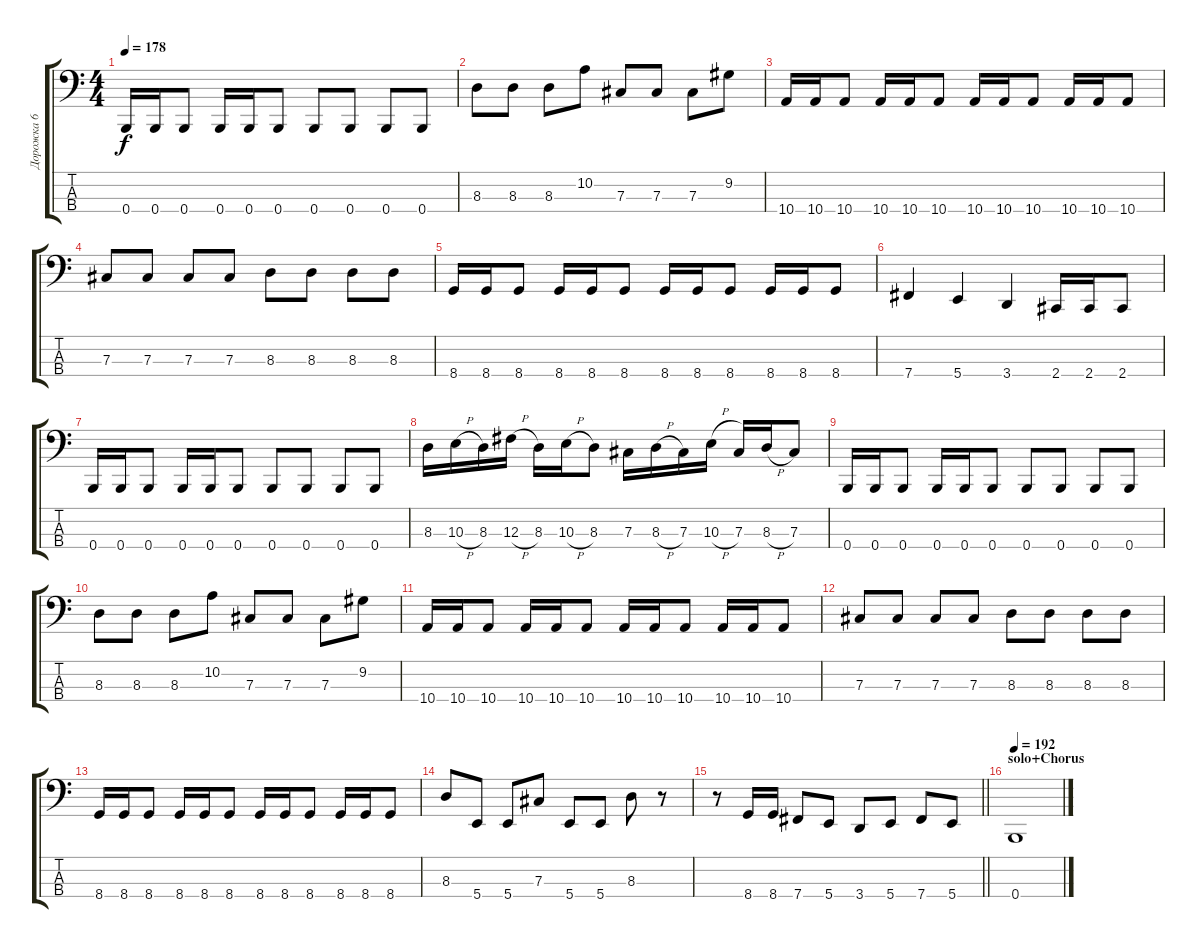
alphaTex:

\track ("Дорожка 6" "Дорожка 6") {instrument electricbassfinger}
\staff {score tabs}
\tuning (E2 B1 Gb1 B0) {hide}
\ts (4 4)
\tempo 178
\clef f4
\ks c
0.4.16{dy f} 0.4.16 0.4.8 0.4.16 0.4.16 0.4.8 0.4.8 0.4.8 0.4.8 0.4.8 |
8.3.8 8.3.8 8.3.8 10.2.8 7.3.8 7.3.8 7.3.8 9.2.8 |
10.4.16 10.4.16 10.4.8 10.4.16 10.4.16 10.4.8 10.4.16 10.4.16 10.4.8 10.4.16 10.4.16 10.4.8 |
7.3.8 7.3.8 7.3.8 7.3.8 8.3.8 8.3.8 8.3.8 8.3.8 |
8.4.16 8.4.16 8.4.8 8.4.16 8.4.16 8.4.8 8.4.16 8.4.16 8.4.8 8.4.16 8.4.16 8.4.8 |
7.4.4 5.4.4 3.4.4 2.4.16 2.4.16 2.4.8 |
0.4.16 0.4.16 0.4.8 0.4.16 0.4.16 0.4.8 0.4.8 0.4.8 0.4.8 0.4.8 |
8.3.16 10.3{h}.16 8.3.16 12.3{h}.16 8.3.16 10.3{h}.16 8.3.8 7.3.16 8.3{h}.16 7.3.16 10.3{h}.16 7.3.16 8.3{h}.16 7.3.8 |
0.4.16 0.4.16 0.4.8 0.4.16 0.4.16 0.4.8 0.4.8 0.4.8 0.4.8 0.4.8 |
8.3.8 8.3.8 8.3.8 10.2.8 7.3.8 7.3.8 7.3.8 9.2.8 |
10.4.16 10.4.16 10.4.8 10.4.16 10.4.16 10.4.8 10.4.16 10.4.16 10.4.8 10.4.16 10.4.16 10.4.8 |
7.3.8 7.3.8 7.3.8 7.3.8 8.3.8 8.3.8 8.3.8 8.3.8 |
8.4.16 8.4.16 8.4.8 8.4.16 8.4.16 8.4.8 8.4.16 8.4.16 8.4.8 8.4.16 8.4.16 8.4.8 |
8.3.8 5.4.8 5.4.8 7.3.8 5.4.8 5.4.8 8.3.8 r.8 |
\barLineRight lightlight
r.8 8.4.16 8.4.16 7.4.8 5.4.8 3.4.8 5.4.8 7.4.8 5.4.8 |
\section ("" "solo+Chorus")
\tempo 192
0.4.1
